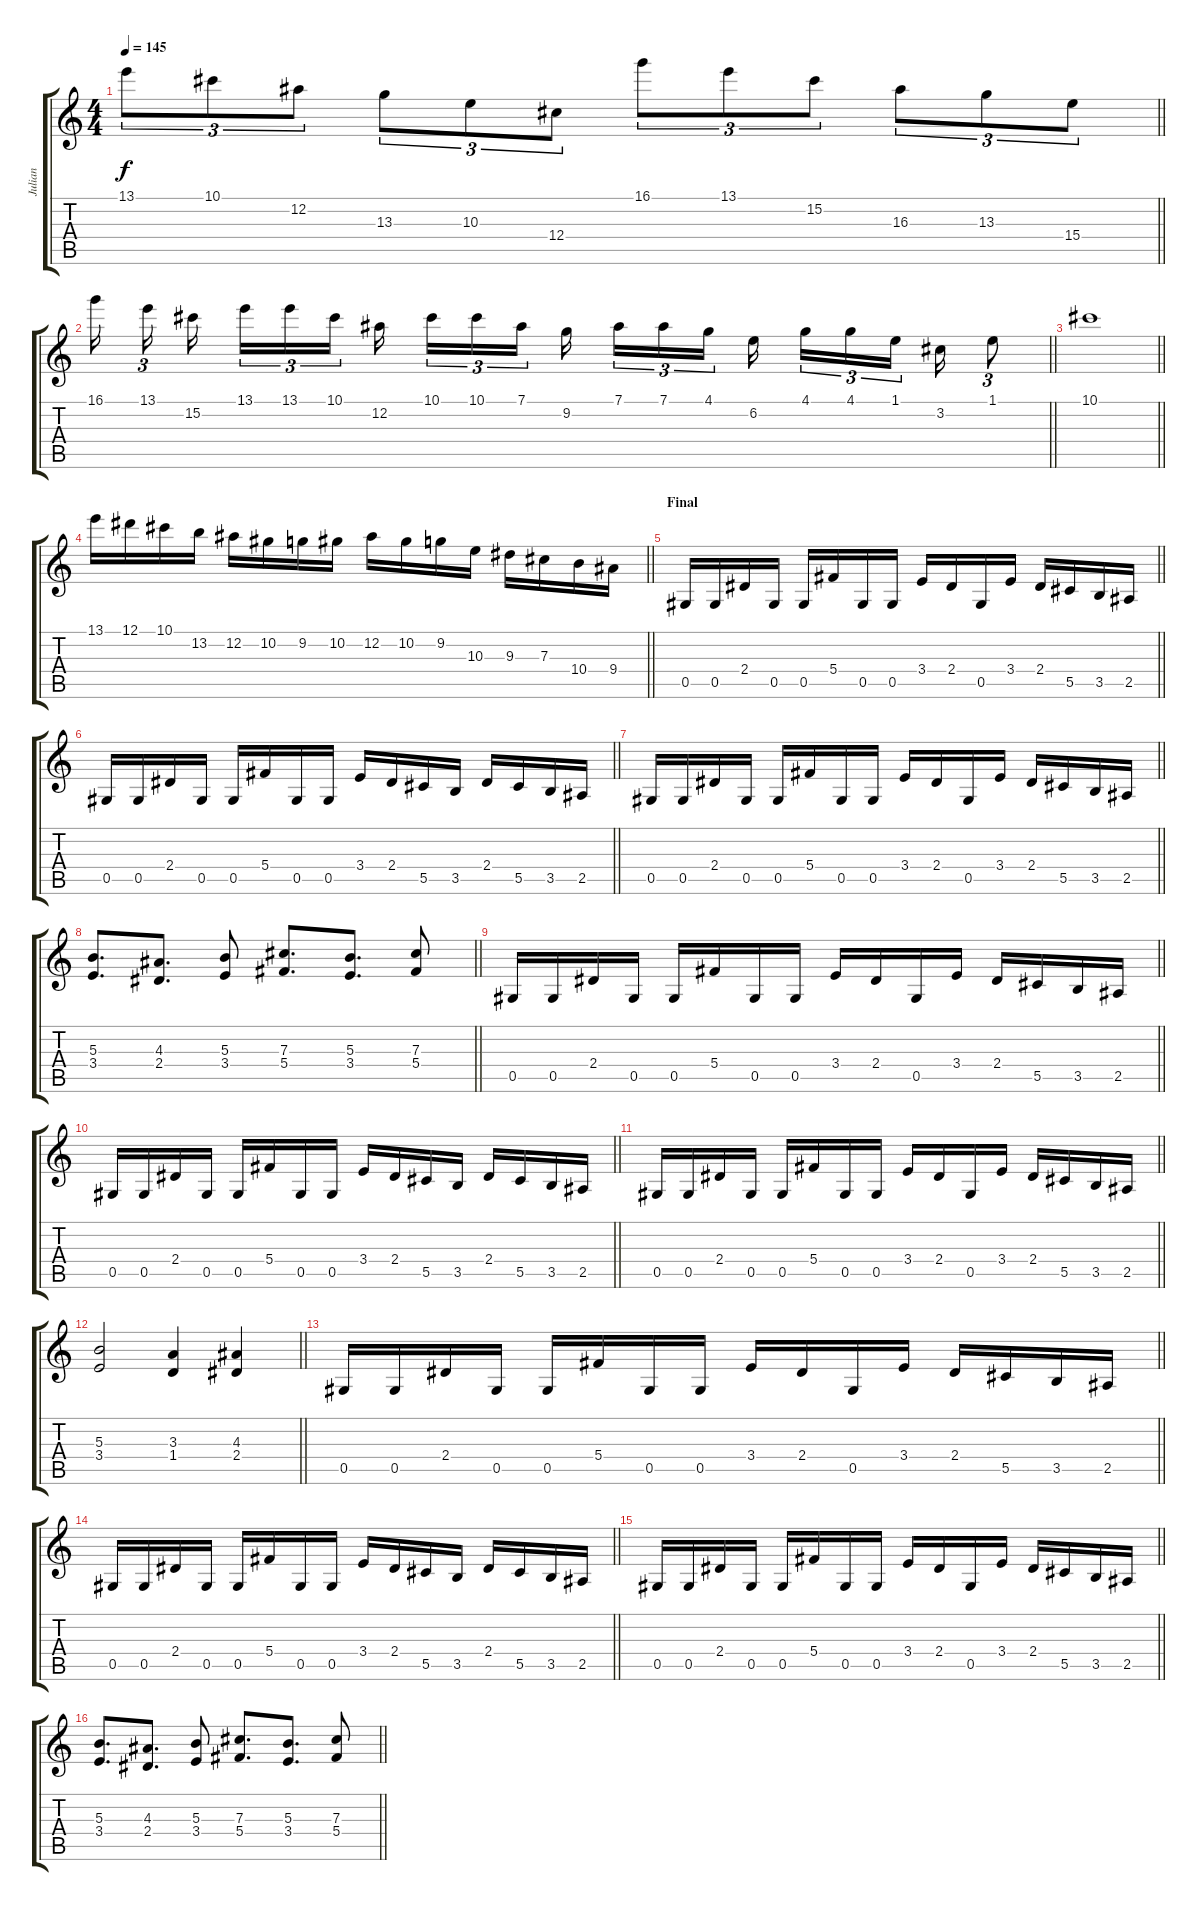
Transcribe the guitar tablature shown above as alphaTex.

\track ("Julian" "Julian") {instrument distortionguitar}
\staff {score tabs}
\tuning (Eb4 Bb3 Gb3 Db3 Ab2 Eb2) {hide}
\ts (4 4)
\tempo 145
\clef g2
\barLineRight lightlight
\ks c
13.1.8{tu (3 2) dy f} 10.1.8{tu (3 2)} 12.2.8{tu (3 2)} 13.3.8{tu (3 2)} 10.3.8{tu (3 2)} 12.4.8{tu (3 2)} 16.1.8{tu (3 2)} 13.1.8{tu (3 2)} 15.2.8{tu (3 2)} 16.3.8{tu (3 2)} 13.3.8{tu (3 2)} 15.4.8{tu (3 2)} |
\barLineRight lightlight
16.1.16{beam splitsecondary} 13.1.16{tu (3 2) beam splitsecondary} 15.2.16{beam splitsecondary} 13.1.16{tu (3 2)} 13.1.16{tu (3 2)} 10.1.16{tu (3 2) beam splitsecondary} 12.2.16{beam splitsecondary} 10.1.16{tu (3 2)} 10.1.16{tu (3 2)} 7.1.16{tu (3 2) beam splitsecondary} 9.2.16 7.1.16{tu (3 2)} 7.1.16{tu (3 2)} 4.1.16{tu (3 2) beam splitsecondary} 6.2.16 4.1.16{tu (3 2)} 4.1.16{tu (3 2)} 1.1.16{tu (3 2) beam splitsecondary} 3.2.16 1.1.8{tu (3 2)} |
\barLineRight lightlight
10.1.1 |
\barLineRight lightlight
13.1.16 12.1.16 10.1.16 13.2.16 12.2.16 10.2.16 9.2.16 10.2.16 12.2.16 10.2.16 9.2.16 10.3.16 9.3.16 7.3.16 10.4.16 9.4.16 |
\section ("" "Final")
\barLineRight lightlight
0.5.16 0.5.16 2.4.16 0.5.16 0.5.16 5.4.16 0.5.16 0.5.16 3.4.16 2.4.16 0.5.16 3.4.16 2.4.16 5.5.16 3.5.16 2.5.16 |
\barLineRight lightlight
0.5.16 0.5.16 2.4.16 0.5.16 0.5.16 5.4.16 0.5.16 0.5.16 3.4.16 2.4.16 5.5.16 3.5.16 2.4.16 5.5.16 3.5.16 2.5.16 |
\barLineRight lightlight
0.5.16 0.5.16 2.4.16 0.5.16 0.5.16 5.4.16 0.5.16 0.5.16 3.4.16 2.4.16 0.5.16 3.4.16 2.4.16 5.5.16 3.5.16 2.5.16 |
\barLineRight lightlight
(5.3 3.4).8{d} (4.3 2.4).8{d} (5.3 3.4).8 (7.3 5.4).8{d} (5.3 3.4).8{d} (7.3 5.4).8 |
\barLineRight lightlight
0.5.16 0.5.16 2.4.16 0.5.16 0.5.16 5.4.16 0.5.16 0.5.16 3.4.16 2.4.16 0.5.16 3.4.16 2.4.16 5.5.16 3.5.16 2.5.16 |
\barLineRight lightlight
0.5.16 0.5.16 2.4.16 0.5.16 0.5.16 5.4.16 0.5.16 0.5.16 3.4.16 2.4.16 5.5.16 3.5.16 2.4.16 5.5.16 3.5.16 2.5.16 |
\barLineRight lightlight
0.5.16 0.5.16 2.4.16 0.5.16 0.5.16 5.4.16 0.5.16 0.5.16 3.4.16 2.4.16 0.5.16 3.4.16 2.4.16 5.5.16 3.5.16 2.5.16 |
\barLineRight lightlight
(5.3 3.4).2 (3.3 1.4).4 (4.3 2.4).4 |
\barLineRight lightlight
0.5.16 0.5.16 2.4.16 0.5.16 0.5.16 5.4.16 0.5.16 0.5.16 3.4.16 2.4.16 0.5.16 3.4.16 2.4.16 5.5.16 3.5.16 2.5.16 |
\barLineRight lightlight
0.5.16 0.5.16 2.4.16 0.5.16 0.5.16 5.4.16 0.5.16 0.5.16 3.4.16 2.4.16 5.5.16 3.5.16 2.4.16 5.5.16 3.5.16 2.5.16 |
\barLineRight lightlight
0.5.16 0.5.16 2.4.16 0.5.16 0.5.16 5.4.16 0.5.16 0.5.16 3.4.16 2.4.16 0.5.16 3.4.16 2.4.16 5.5.16 3.5.16 2.5.16 |
\barLineRight lightlight
(5.3 3.4).8{d} (4.3 2.4).8{d} (5.3 3.4).8 (7.3 5.4).8{d} (5.3 3.4).8{d} (7.3 5.4).8
